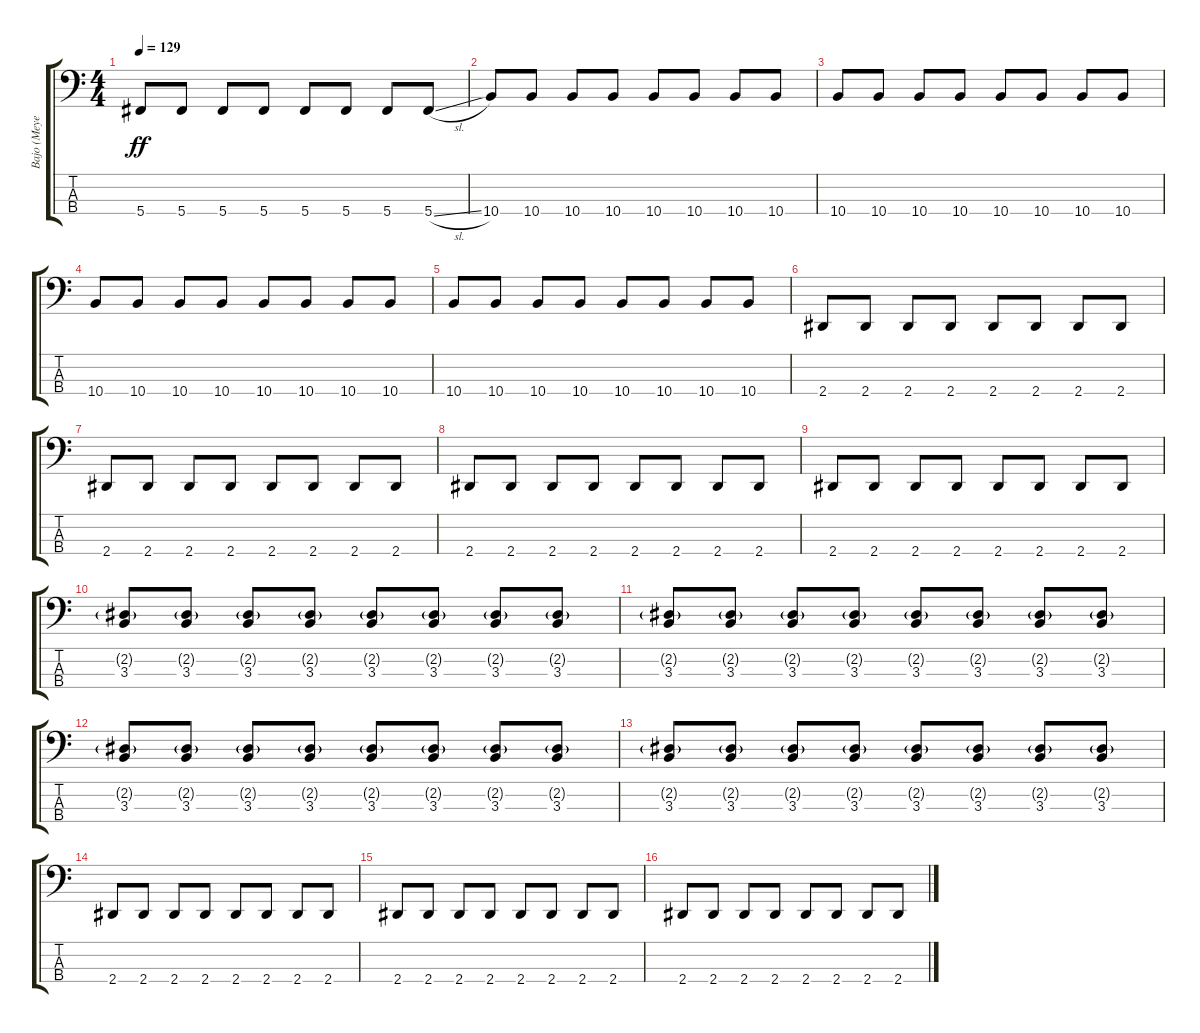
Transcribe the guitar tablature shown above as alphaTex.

\track ("Bajo (Meyer)" "Bajo (Meye") {instrument acousticguitarsteel}
\staff {score tabs}
\tuning (Gb2 Db2 Ab1 Db1) {hide}
\ts (4 4)
\tempo 129
\clef f4
\ks c
5.4.8{dy ff} 5.4.8 5.4.8 5.4.8 5.4.8 5.4.8 5.4.8 5.4{sl}.8 |
10.4.8 10.4.8 10.4.8 10.4.8 10.4.8 10.4.8 10.4.8 10.4.8 |
10.4.8 10.4.8 10.4.8 10.4.8 10.4.8 10.4.8 10.4.8 10.4.8 |
10.4.8 10.4.8 10.4.8 10.4.8 10.4.8 10.4.8 10.4.8 10.4.8 |
10.4.8 10.4.8 10.4.8 10.4.8 10.4.8 10.4.8 10.4.8 10.4.8 |
2.4.8{instrument acousticguitarsteel} 2.4.8 2.4.8 2.4.8 2.4.8 2.4.8 2.4.8 2.4.8 |
2.4.8 2.4.8 2.4.8 2.4.8 2.4.8 2.4.8 2.4.8 2.4.8 |
2.4.8 2.4.8 2.4.8 2.4.8 2.4.8 2.4.8 2.4.8 2.4.8 |
2.4.8 2.4.8 2.4.8 2.4.8 2.4.8 2.4.8 2.4.8 2.4.8 |
(2.2{g} 3.3).8 (2.2{g} 3.3).8 (2.2{g} 3.3).8 (2.2{g} 3.3).8 (2.2{g} 3.3).8 (2.2{g} 3.3).8 (2.2{g} 3.3).8 (2.2{g} 3.3).8 |
(2.2{g} 3.3).8 (2.2{g} 3.3).8 (2.2{g} 3.3).8 (2.2{g} 3.3).8 (2.2{g} 3.3).8 (2.2{g} 3.3).8 (2.2{g} 3.3).8 (2.2{g} 3.3).8 |
(2.2{g} 3.3).8 (2.2{g} 3.3).8 (2.2{g} 3.3).8 (2.2{g} 3.3).8 (2.2{g} 3.3).8 (2.2{g} 3.3).8 (2.2{g} 3.3).8 (2.2{g} 3.3).8 |
(2.2{g} 3.3).8 (2.2{g} 3.3).8 (2.2{g} 3.3).8 (2.2{g} 3.3).8 (2.2{g} 3.3).8 (2.2{g} 3.3).8 (2.2{g} 3.3).8 (2.2{g} 3.3).8 |
2.4.8 2.4.8 2.4.8 2.4.8 2.4.8 2.4.8 2.4.8 2.4.8 |
2.4.8 2.4.8 2.4.8 2.4.8 2.4.8 2.4.8 2.4.8 2.4.8 |
2.4.8 2.4.8 2.4.8 2.4.8 2.4.8 2.4.8 2.4.8 2.4.8
